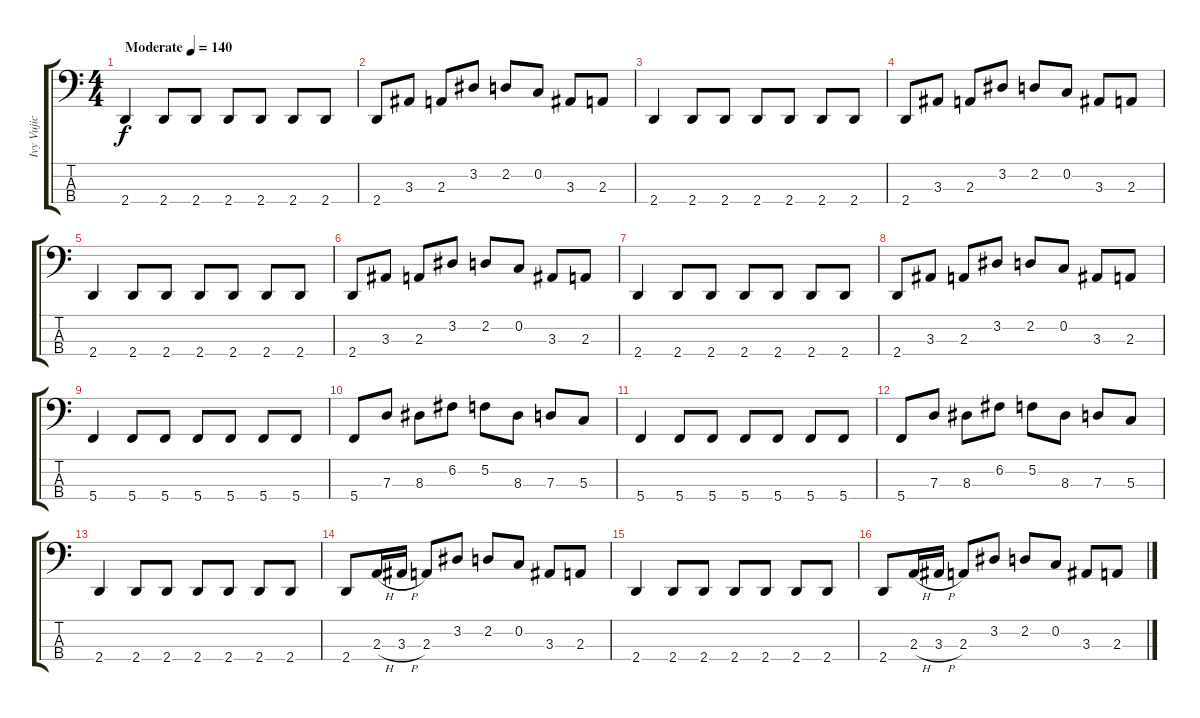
\track ("Ivy Vujic" "Ivy Vujic") {instrument electricbassfinger}
\staff {score tabs}
\tuning (F2 C2 G1 C1) {hide}
\ts (4 4)
\tempo (140 "Moderate")
\clef f4
\ks c
2.4.4{dy f instrument electricbassfinger} 2.4.8 2.4.8 2.4.8 2.4.8 2.4.8 2.4.8 |
2.4.8 3.3.8 2.3.8 3.2.8 2.2.8 0.2.8 3.3.8 2.3.8 |
2.4.4 2.4.8 2.4.8 2.4.8 2.4.8 2.4.8 2.4.8 |
2.4.8 3.3.8 2.3.8 3.2.8 2.2.8 0.2.8 3.3.8 2.3.8 |
2.4.4 2.4.8 2.4.8 2.4.8 2.4.8 2.4.8 2.4.8 |
2.4.8 3.3.8 2.3.8 3.2.8 2.2.8 0.2.8 3.3.8 2.3.8 |
2.4.4 2.4.8 2.4.8 2.4.8 2.4.8 2.4.8 2.4.8 |
2.4.8 3.3.8 2.3.8 3.2.8 2.2.8 0.2.8 3.3.8 2.3.8 |
5.4.4 5.4.8 5.4.8 5.4.8 5.4.8 5.4.8 5.4.8 |
5.4.8 7.3.8 8.3.8 6.2.8 5.2.8 8.3.8 7.3.8 5.3.8 |
5.4.4 5.4.8 5.4.8 5.4.8 5.4.8 5.4.8 5.4.8 |
5.4.8 7.3.8 8.3.8 6.2.8 5.2.8 8.3.8 7.3.8 5.3.8 |
2.4.4 2.4.8 2.4.8 2.4.8 2.4.8 2.4.8 2.4.8 |
2.4.8 2.3{h}.16 3.3{h}.16 2.3.8 3.2.8 2.2.8 0.2.8 3.3.8 2.3.8 |
2.4.4 2.4.8 2.4.8 2.4.8 2.4.8 2.4.8 2.4.8 |
2.4.8 2.3{h}.16 3.3{h}.16 2.3.8 3.2.8 2.2.8 0.2.8 3.3.8 2.3.8
